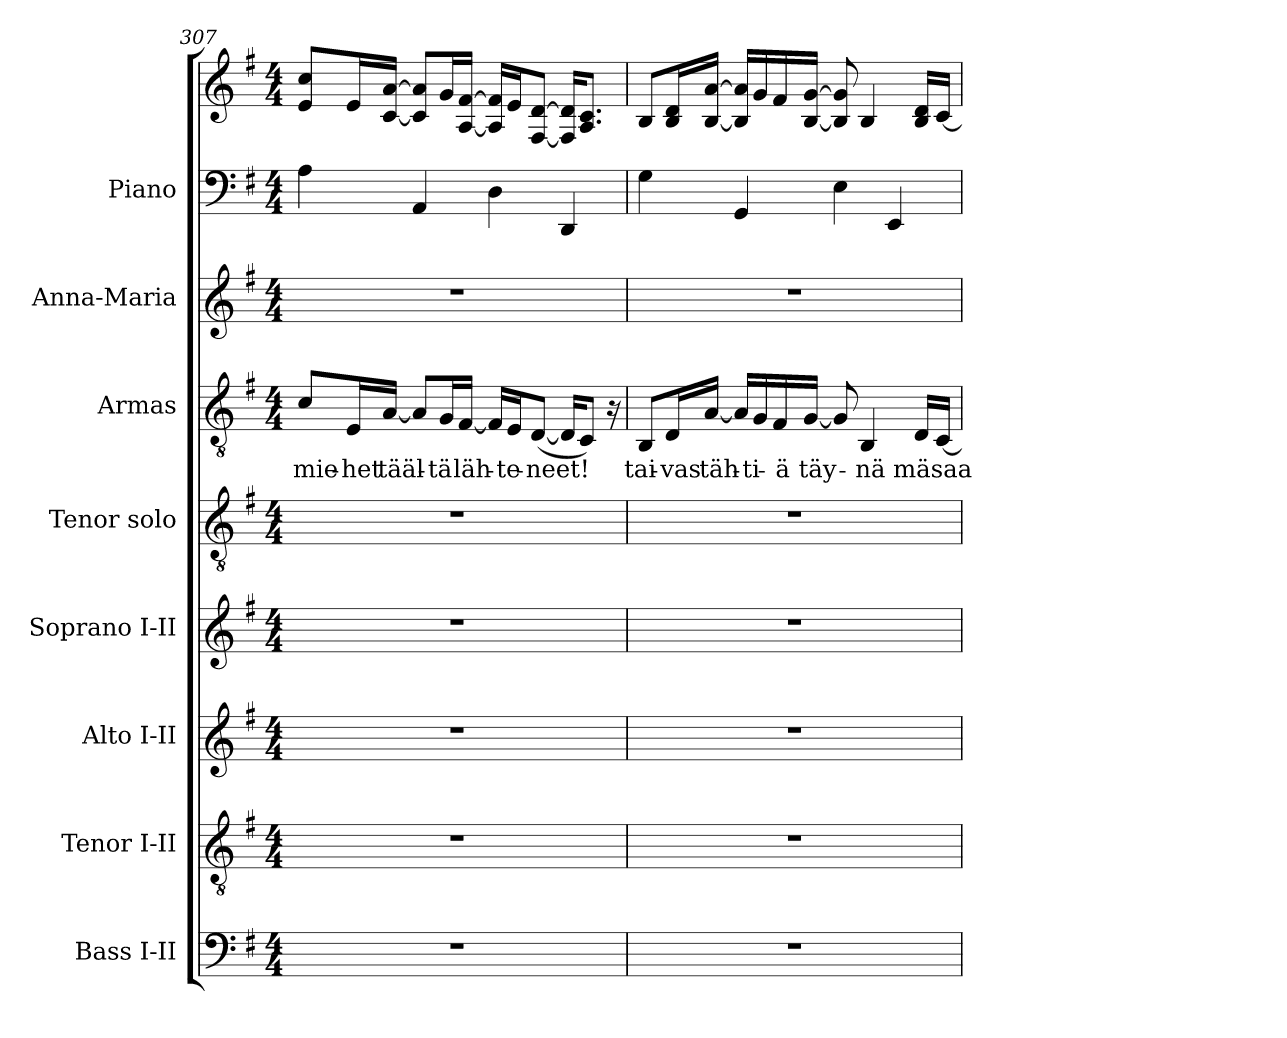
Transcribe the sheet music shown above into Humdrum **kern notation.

**kern	**kern	**kern	**kern	**kern	**kern	**text	**kern	**kern	**kern
*part8	*part7	*part6	*part5	*part4	*part3	*part3	*part2	*part1	*part1
*staff9	*staff8	*staff7	*staff6	*staff5	*staff4	*staff4	*staff3	*staff2	*staff1
*I"Bass I-II	*I"Tenor I-II	*I"Alto I-II	*I"Soprano I-II	*I"Tenor solo	*I"Armas	*	*I"Anna-Maria	*I"Piano	*
*I'B.	*I'T.	*I'A.	*I'S.	*I'T. Solo	*I'Armas	*	*I'A-M	*I'Pno.	*
!!LO:LB:g=z
*clefF4	*clefGv2	*clefG2	*clefG2	*clefGv2	*clefGv2	*	*clefG2	*clefF4	*clefG2
*	*ITrd7c12	*	*	*ITrd7c12	*ITrd7c12	*	*	*	*
*k[f#]	*k[f#]	*k[f#]	*k[f#]	*k[f#]	*k[f#]	*	*k[f#]	*k[f#]	*k[f#]
*G:	*G:	*G:	*G:	*G:	*G:	*	*G:	*G:	*G:
*M4/4	*M4/4	*M4/4	*M4/4	*M4/4	*M4/4	*	*M4/4	*M4/4	*M4/4
=307	=307	=307	=307	=307	=307	=307	=307	=307	=307
!	!	!	!	!	!	!LO:LY:b:color=#000000	!	!	!
1r	1r	1r	1r	1r	8Ci/L	mie-	1r	4Ai\	8ei/ 8cciL
!	!	!	!	!	!	!LO:LY:b:color=#000000	!	!	!
.	.	.	.	.	16EEi/L	-het	.	.	16ei/L
!	!	!	!	!	!	!LO:LY:b:color=#000000	!	!	!
.	.	.	.	.	[<16AAi/JJ	tääl-	.	.	[<16ci/ [>16aiJJ
.	.	.	.	.	8AAi/L]	.	.	4AAi/	8ci/] 8ai]L
!	!	!	!	!	!	!LO:LY:b:color=#000000	!	!	!
.	.	.	.	.	16GGi/L	-tä	.	.	16gi/L
!	!	!	!	!	!	!LO:LY:b:color=#000000	!	!	!
.	.	.	.	.	[<16FF#i/JJ	läh-	.	.	[<16Ai/ [>16f#iJJ
.	.	.	.	.	16FF#i/LL]	.	.	4Di\	16Ai/] 16f#i]LL
!	!	!	!	!	!	!LO:LY:b:color=#000000	!	!	!
.	.	.	.	.	16EEi/J	-te-	.	.	16ei/J
!	!	!	!	!	!	!LO:LY:b:color=#000000	!	!	!
.	.	.	.	.	([<8DDi/J	-neet!	.	.	[<8F#i/ [>8diJ
.	.	.	.	.	16DDi/KL]	.	.	4DDi/	16F#i/] 16di]KL
.	.	.	.	.	8CCi/J)	.	.	.	8.Ai/ 8.ciJ
.	.	.	.	.	16r	.	.	.	.
=308	=308	=308	=308	=308	=308	=308	=308	=308	=308
!	!	!	!	!	!	!LO:LY:b:color=#000000	!	!	!
1r	1r	1r	1r	1r	8BBBi/L	tai-	1r	4Gi\	8Bi/L
!	!	!	!	!	!	!LO:LY:b:color=#000000	!	!	!
.	.	.	.	.	16DDi/L	-vas	.	.	16Bi/ 16diL
!	!	!	!	!	!	!LO:LY:b:color=#000000	!	!	!
.	.	.	.	.	[<16AAi/JJ	täh-	.	.	[<16Bi/ [>16aiJJ
.	.	.	.	.	16AAi/LL]	.	.	4GGi/	16Bi/] 16ai]LL
!	!	!	!	!	!	!LO:LY:b:color=#000000	!	!	!
.	.	.	.	.	16GGi/	-ti-	.	.	16gi/
!	!	!	!	!	!	!LO:LY:b:color=#000000	!	!	!
.	.	.	.	.	16FF#i/	-ä	.	.	16f#i/
!	!	!	!	!	!	!LO:LY:b:color=#000000	!	!	!
.	.	.	.	.	[<16GGi/JJ	täy-	.	.	[<16Bi/ [>16giJJ
.	.	.	.	.	8GGi/]	.	.	4Ei\	8Bi/] 8gi]
!	!	!	!	!	!	!LO:LY:b:color=#000000	!	!	!
.	.	.	.	.	4BBBi/	-nä	.	.	4Bi/
.	.	.	.	.	.	.	.	4EEi/	.
!	!	!	!	!	!	!LO:LY:b:color=#000000	!	!	!
.	.	.	.	.	16DDi/LL	mä	.	.	16Bi/ 16diLL
!	!	!	!	!	!	!LO:LY:b:color=#000000	!	!	!
.	.	.	.	.	[<16CCi/JJ	saa-	.	.	[<16ci/JJ
=	=	=	=	=	=	=	=	=	=
*-	*-	*-	*-	*-	*-	*-	*-	*-	*-
